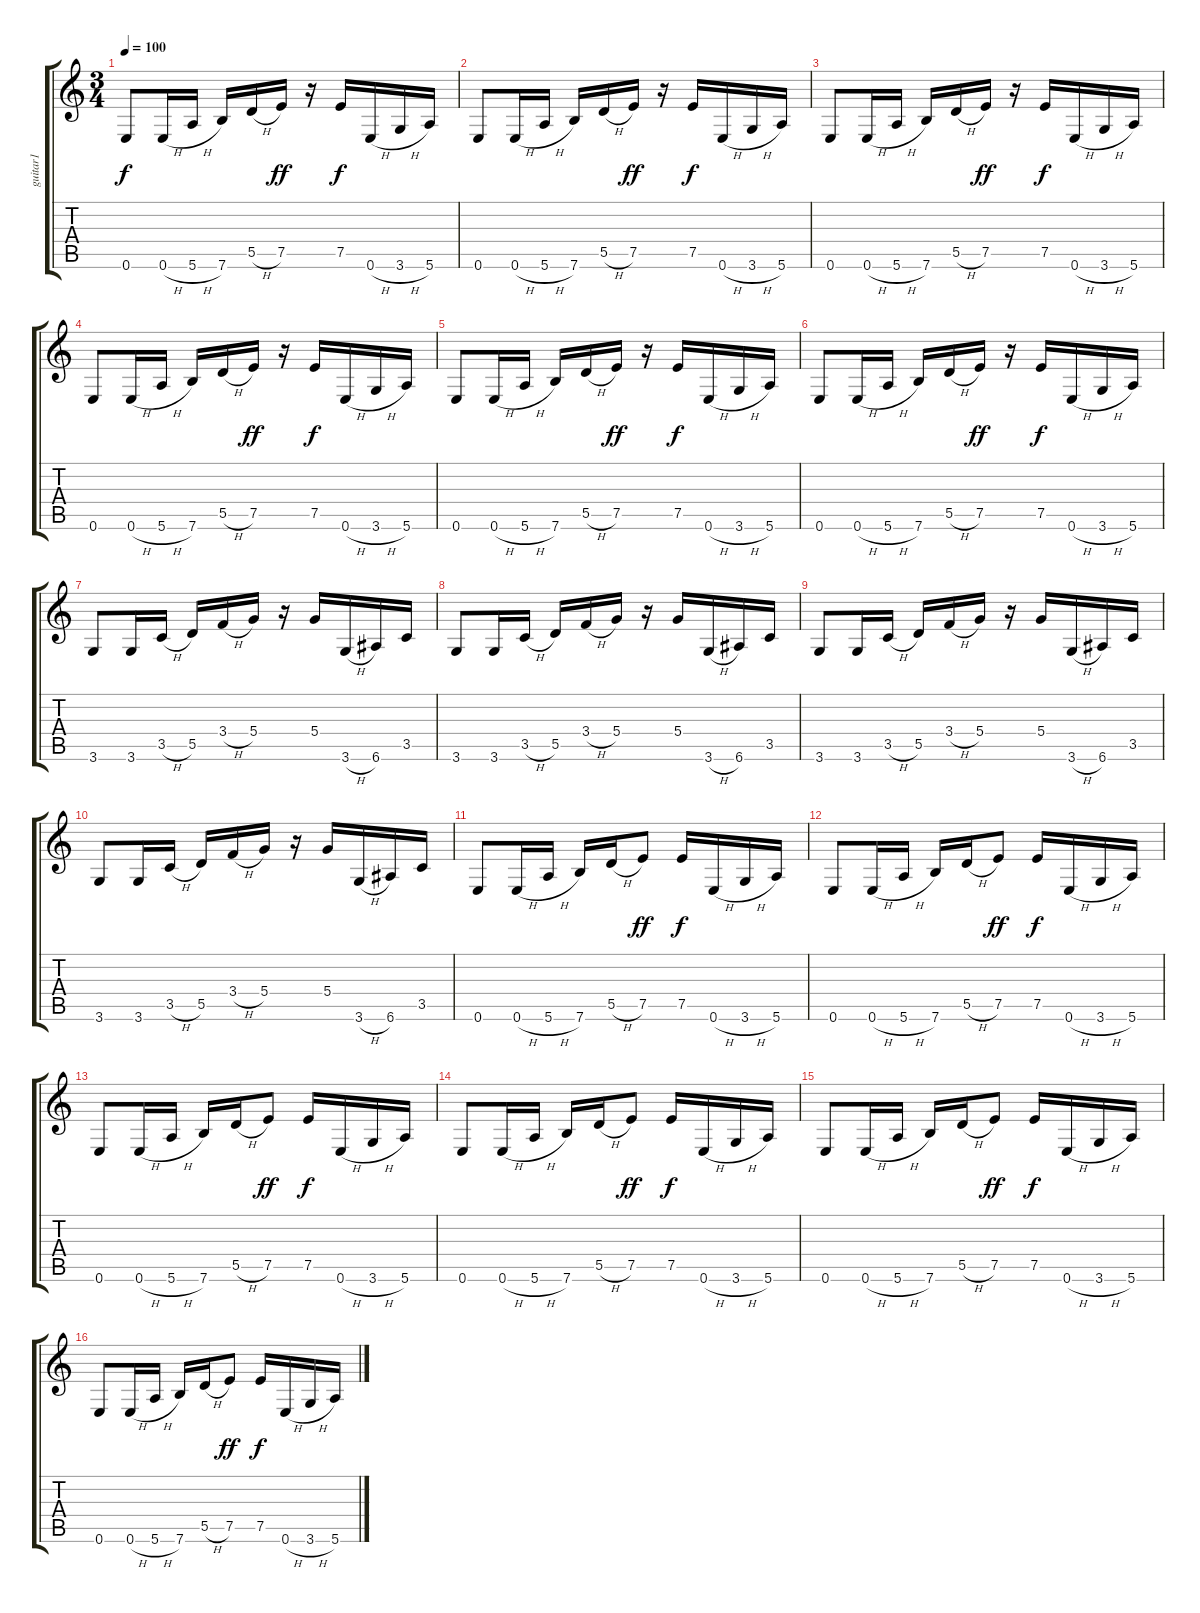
\track ("guitar1 " "guitar1 ") {instrument distortionguitar}
\staff {score tabs}
\tuning (E4 B3 G3 D3 A2 E2) {hide}
\ts (3 4)
\tempo 100
\clef g2
\ks c
0.6.8{dy f} 0.6{h}.16 5.6{h}.16 7.6.16 5.5{h}.16 7.5.16{dy ff} r.16 7.5.16{dy f} 0.6{h}.16 3.6{h}.16 5.6.16 |
0.6.8 0.6{h}.16 5.6{h}.16 7.6.16 5.5{h}.16 7.5.16{dy ff} r.16 7.5.16{dy f} 0.6{h}.16 3.6{h}.16 5.6.16 |
0.6.8 0.6{h}.16 5.6{h}.16 7.6.16 5.5{h}.16 7.5.16{dy ff} r.16 7.5.16{dy f} 0.6{h}.16 3.6{h}.16 5.6.16 |
0.6.8 0.6{h}.16 5.6{h}.16 7.6.16 5.5{h}.16 7.5.16{dy ff} r.16 7.5.16{dy f} 0.6{h}.16 3.6{h}.16 5.6.16 |
0.6.8 0.6{h}.16 5.6{h}.16 7.6.16 5.5{h}.16 7.5.16{dy ff} r.16 7.5.16{dy f} 0.6{h}.16 3.6{h}.16 5.6.16 |
0.6.8 0.6{h}.16 5.6{h}.16 7.6.16 5.5{h}.16 7.5.16{dy ff} r.16 7.5.16{dy f} 0.6{h}.16 3.6{h}.16 5.6.16 |
3.6.8 3.6.16 3.5{h}.16 5.5.16 3.4{h}.16 5.4.16 r.16 5.4.16 3.6{h}.16 6.6.16 3.5.16 |
3.6.8 3.6.16 3.5{h}.16 5.5.16 3.4{h}.16 5.4.16 r.16 5.4.16 3.6{h}.16 6.6.16 3.5.16 |
3.6.8 3.6.16 3.5{h}.16 5.5.16 3.4{h}.16 5.4.16 r.16 5.4.16 3.6{h}.16 6.6.16 3.5.16 |
3.6.8 3.6.16 3.5{h}.16 5.5.16 3.4{h}.16 5.4.16 r.16 5.4.16 3.6{h}.16 6.6.16 3.5.16 |
0.6.8 0.6{h}.16 5.6{h}.16 7.6.16 5.5{h}.16 7.5.8{dy ff} 7.5.16{dy f} 0.6{h}.16 3.6{h}.16 5.6.16 |
0.6.8 0.6{h}.16 5.6{h}.16 7.6.16 5.5{h}.16 7.5.8{dy ff} 7.5.16{dy f} 0.6{h}.16 3.6{h}.16 5.6.16 |
0.6.8 0.6{h}.16 5.6{h}.16 7.6.16 5.5{h}.16 7.5.8{dy ff} 7.5.16{dy f} 0.6{h}.16 3.6{h}.16 5.6.16 |
0.6.8 0.6{h}.16 5.6{h}.16 7.6.16 5.5{h}.16 7.5.8{dy ff} 7.5.16{dy f} 0.6{h}.16 3.6{h}.16 5.6.16 |
0.6.8 0.6{h}.16 5.6{h}.16 7.6.16 5.5{h}.16 7.5.8{dy ff} 7.5.16{dy f} 0.6{h}.16 3.6{h}.16 5.6.16 |
0.6.8 0.6{h}.16 5.6{h}.16 7.6.16 5.5{h}.16 7.5.8{dy ff} 7.5.16{dy f} 0.6{h}.16 3.6{h}.16 5.6.16
